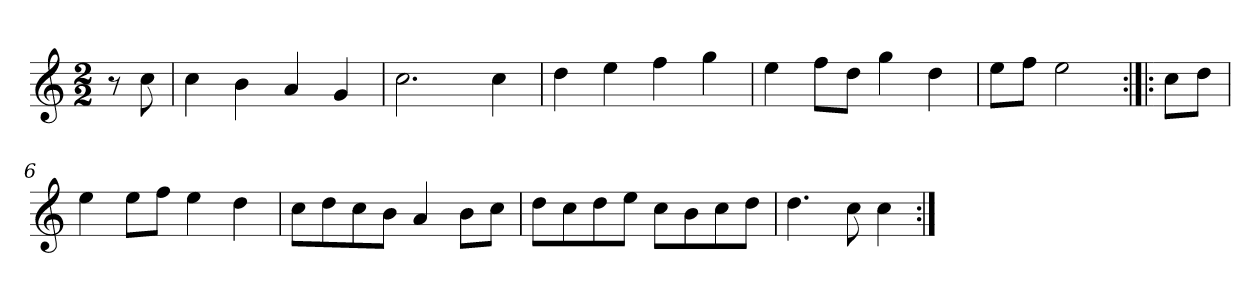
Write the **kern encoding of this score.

**kern
*part1
*staff1
*clefG2
*k[]
*C:
*M2/2
*MM120
=
8r
8cc
=1
4cc
4b
4a
4g
=2
2.cc
4cc
=3
4dd
4ee
4ff
4gg
=4
4ee
8ff\L
8dd\J
4gg
4dd
=5
8ee\L
8ff\J
2ee
=:|!|:
8cc\L
8dd\J
=6
4ee
8ee\L
8ff\J
4ee
4dd
=7
8cc\L
8dd\
8cc\
8b\J
4a
8b\L
8cc\J
=8
8dd\L
8cc\
8dd\
8ee\J
8cc\L
8b\
8cc\
8dd\J
=9
4.dd
8cc
4cc
=:|!
*-
